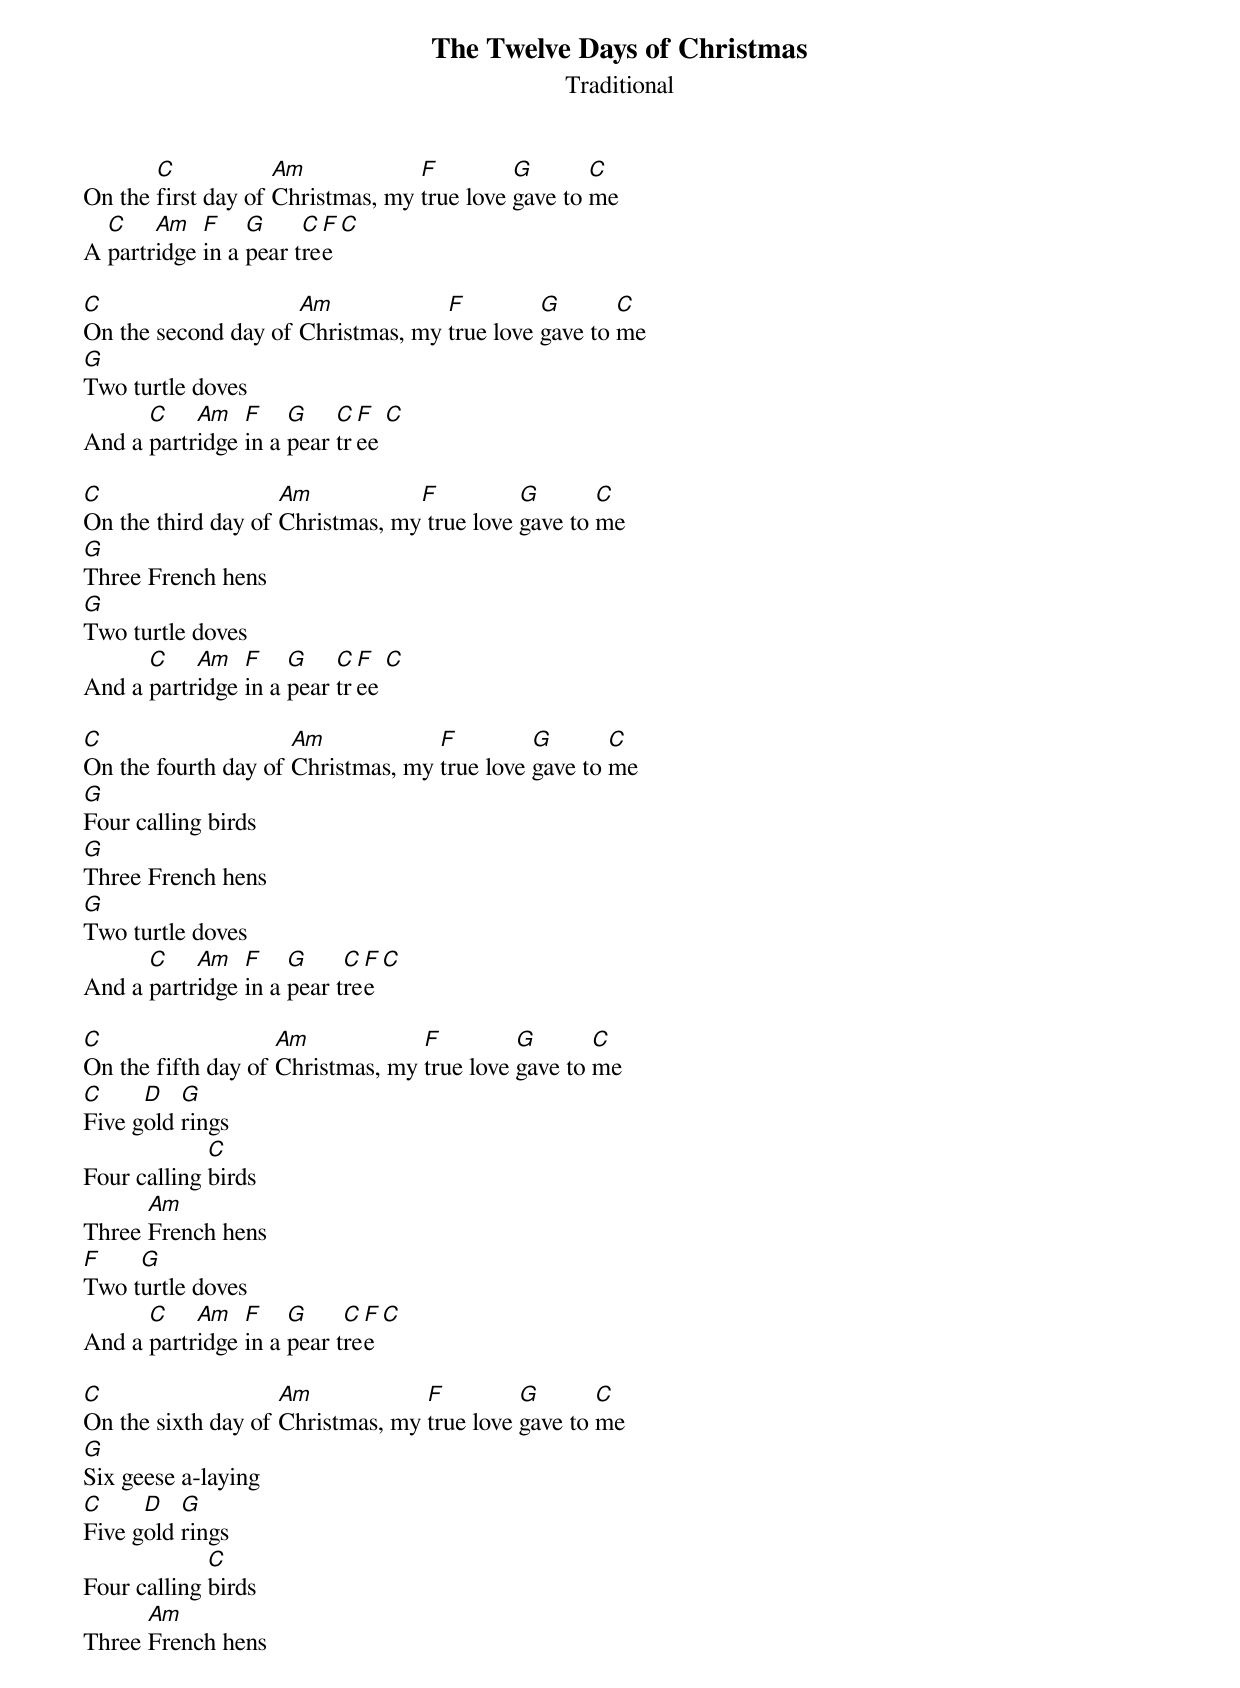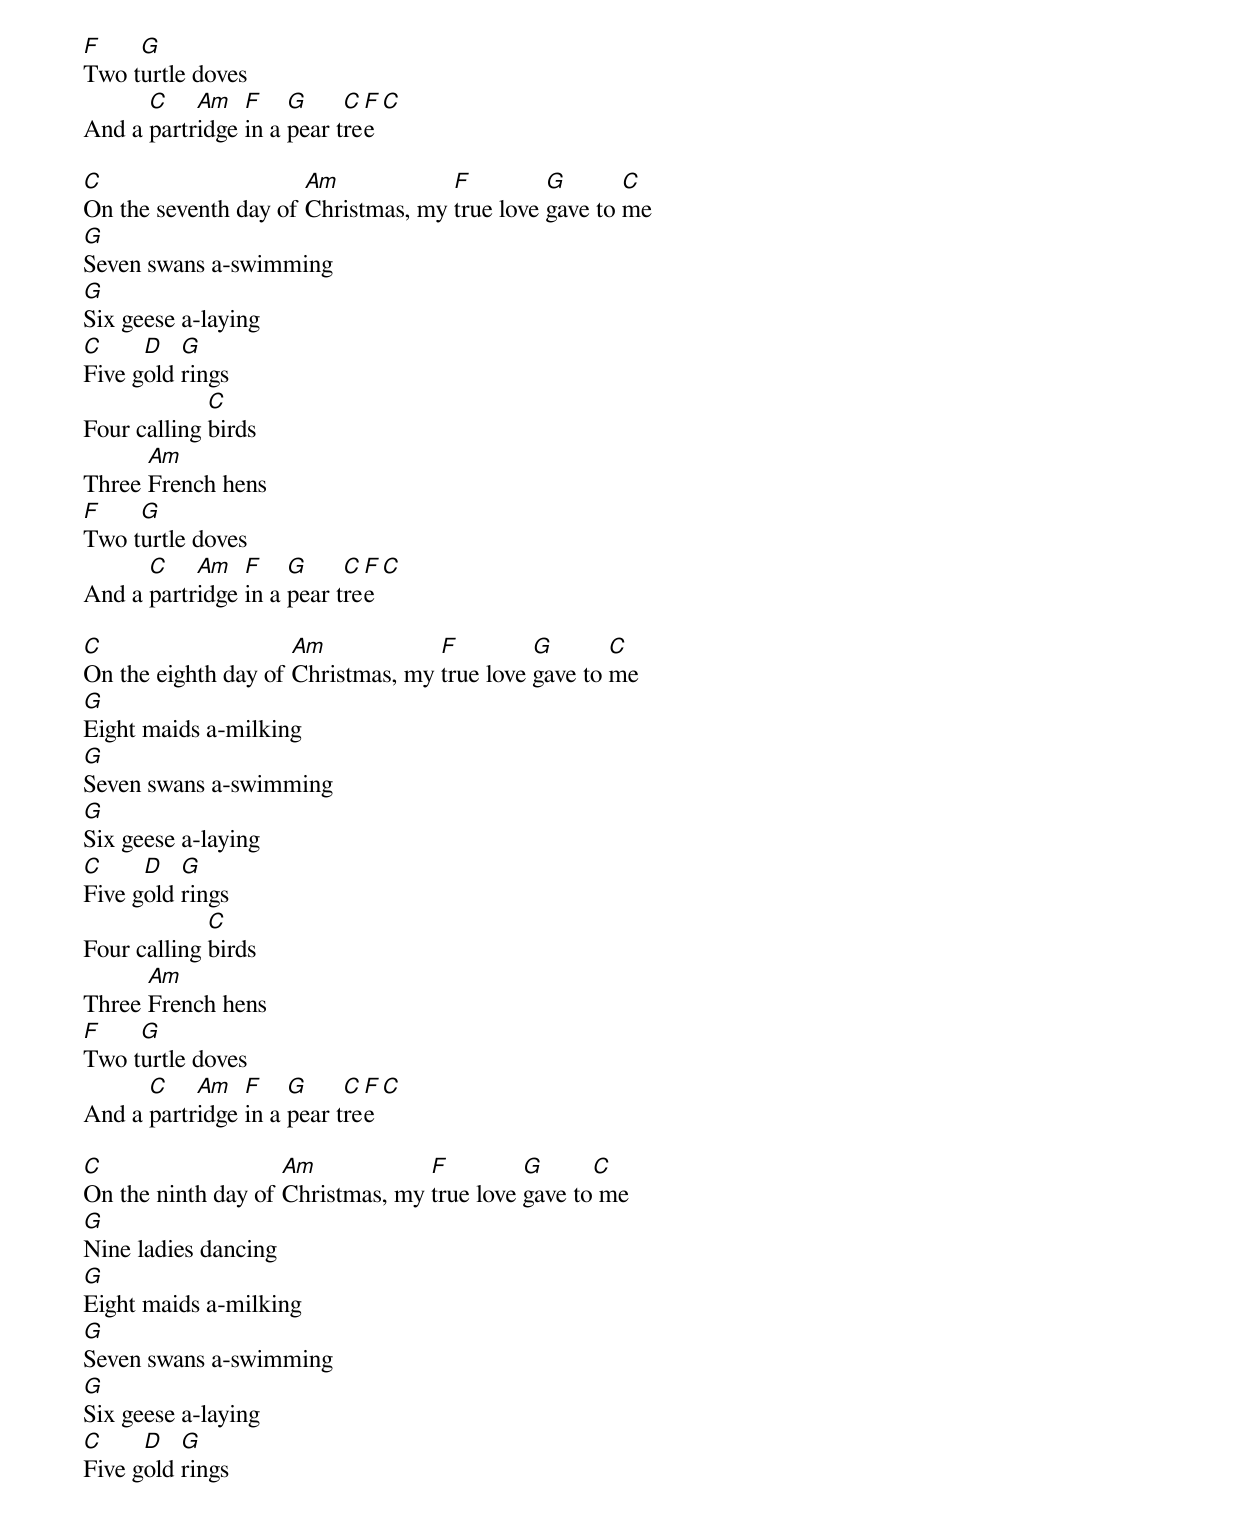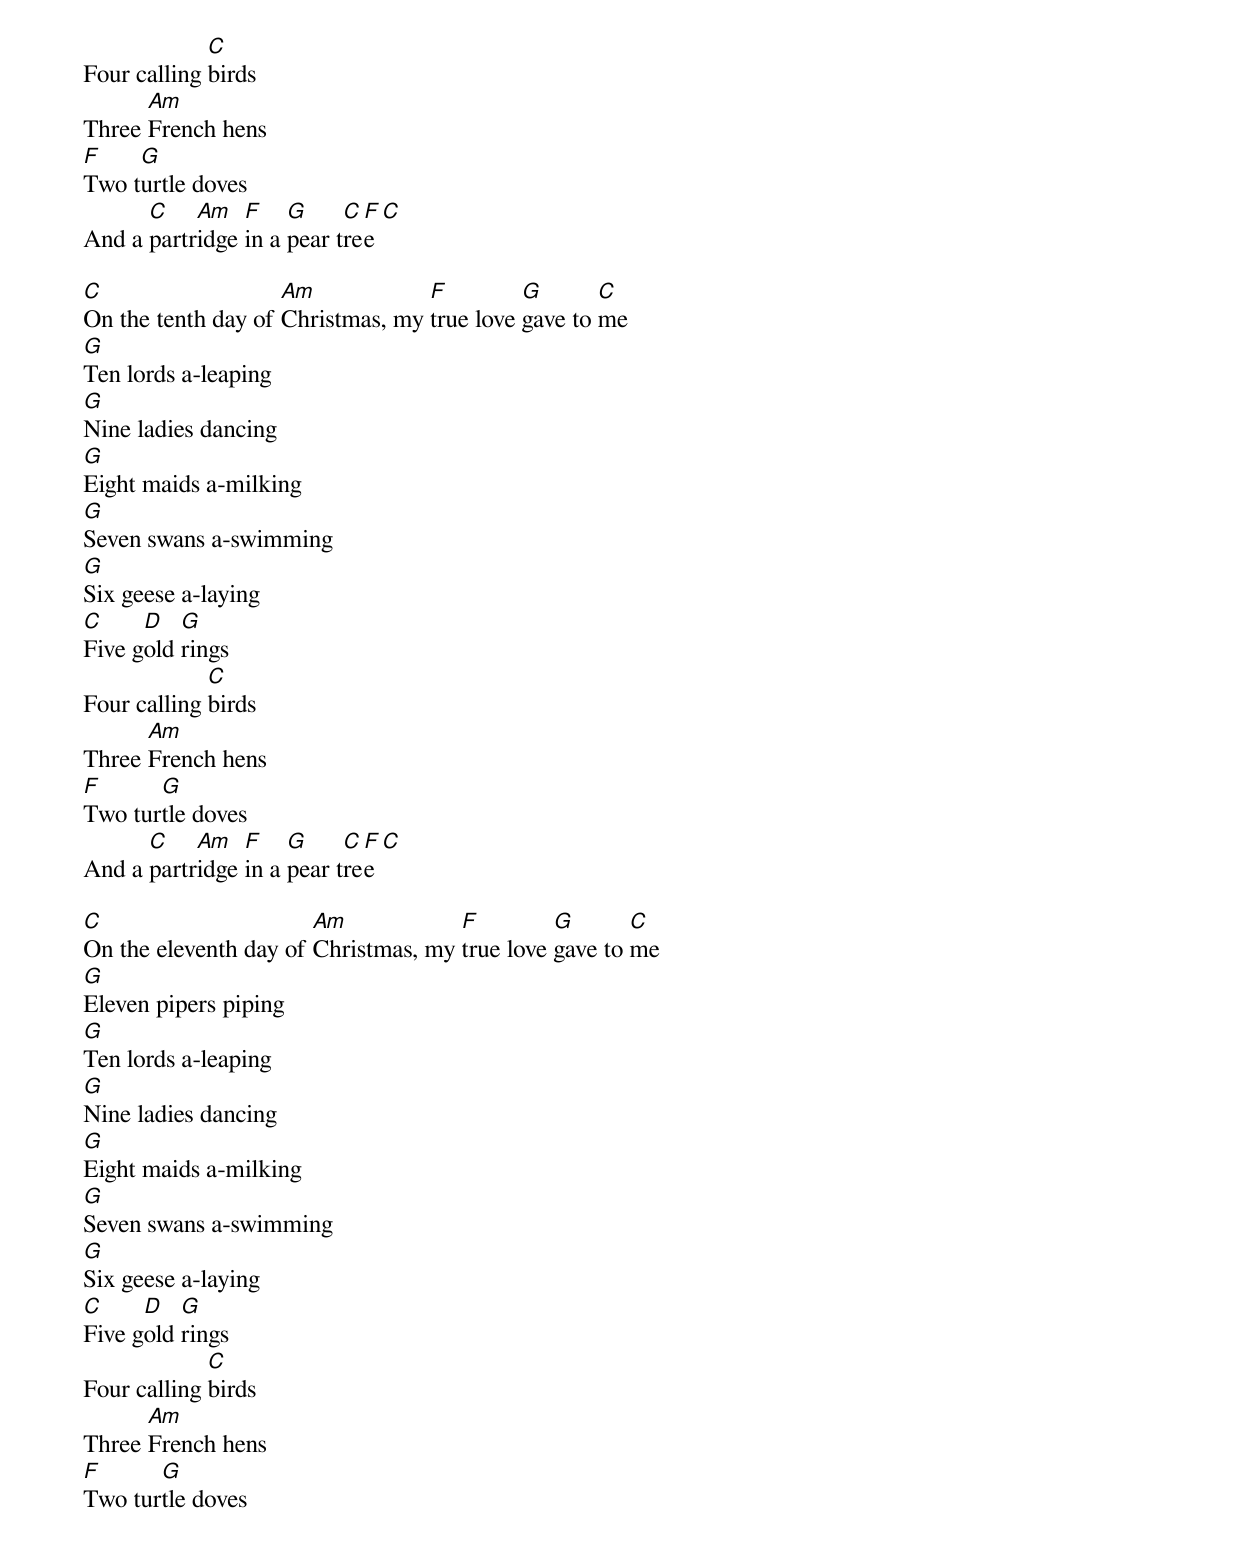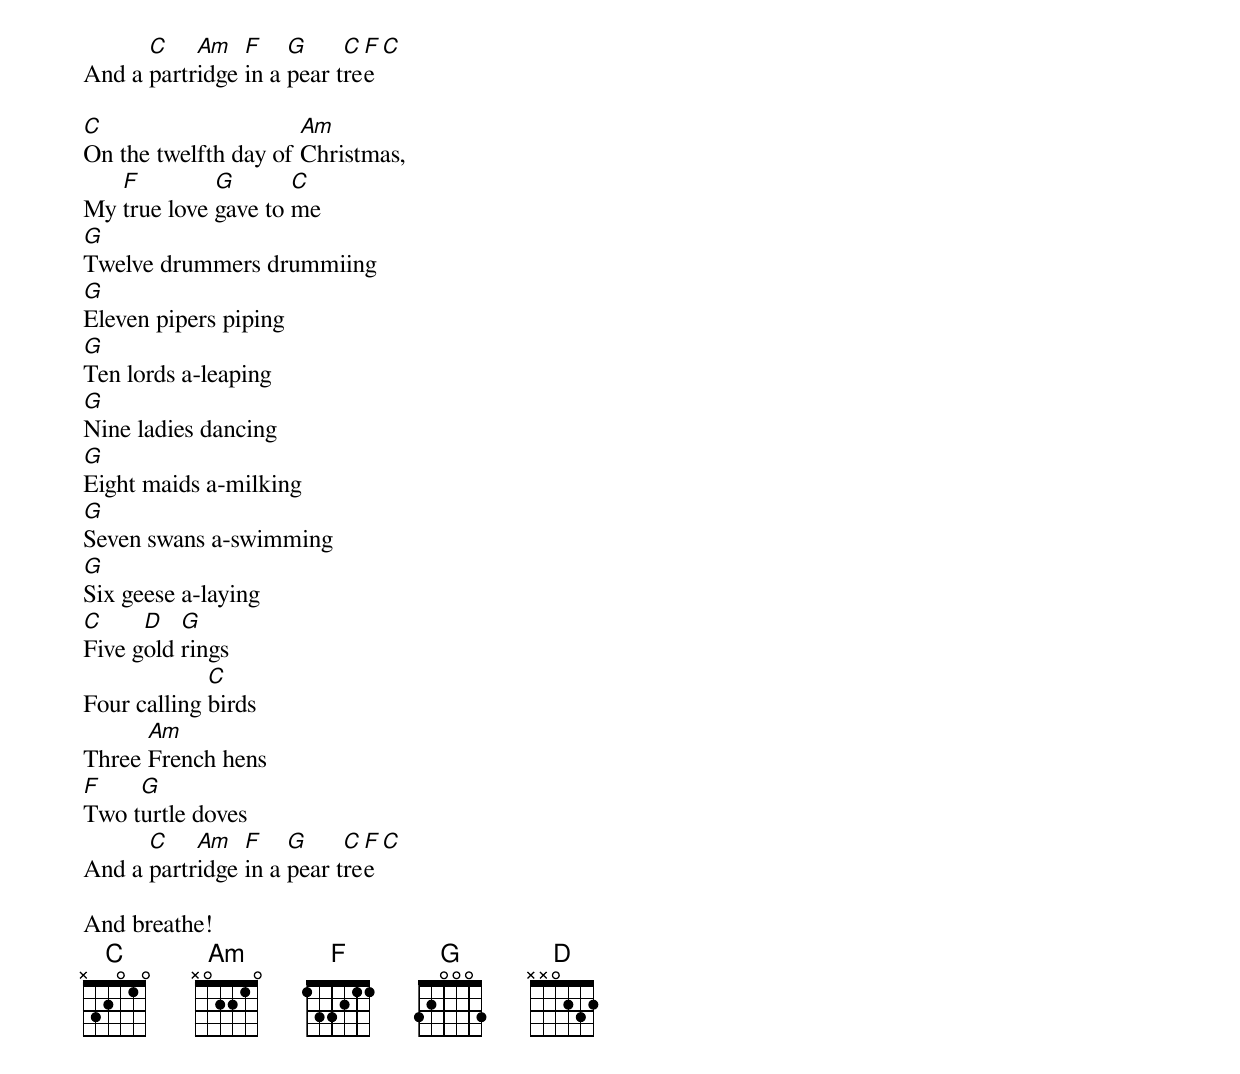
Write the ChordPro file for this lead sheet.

{title: The Twelve Days of Christmas}
{subtitle: Traditional}

On the [C]first day of [Am]Christmas, my [F]true love [G]gave to [C]me
A [C]partr[Am]idge [F]in a [G]pear t[C]re[F]e [C]

[C]On the second day of [Am]Christmas, my [F]true love [G]gave to [C]me
[G]Two turtle doves
And a [C]partr[Am]idge [F]in a [G]pear [C]tr[F]ee [C]

[C]On the third day of [Am]Christmas, my[F] true love [G]gave to [C]me
[G]Three French hens
[G]Two turtle doves
And a [C]partr[Am]idge [F]in a [G]pear [C]tr[F]ee [C]

[C]On the fourth day of [Am]Christmas, my [F]true love [G]gave to [C]me
[G]Four calling birds
[G]Three French hens
[G]Two turtle doves
And a [C]partr[Am]idge [F]in a [G]pear t[C]re[F]e [C]

[C]On the fifth day of [Am]Christmas, my [F]true love [G]gave to [C]me
[C]Five g[D]old [G]rings
Four calling [C]birds
Three [Am]French hens
[F]Two t[G]urtle doves
And a [C]partr[Am]idge [F]in a [G]pear t[C]re[F]e [C]

[C]On the sixth day of [Am]Christmas, my [F]true love [G]gave to [C]me
[G]Six geese a-laying
[C]Five g[D]old [G]rings
Four calling [C]birds
Three [Am]French hens
[F]Two t[G]urtle doves
And a [C]partr[Am]idge [F]in a [G]pear t[C]re[F]e [C]

[C]On the seventh day of [Am]Christmas, my [F]true love [G]gave to [C]me
[G]Seven swans a-swimming
[G]Six geese a-laying
[C]Five g[D]old [G]rings
Four calling [C]birds
Three [Am]French hens
[F]Two t[G]urtle doves
And a [C]partr[Am]idge [F]in a [G]pear t[C]re[F]e [C]

[C]On the eighth day of [Am]Christmas, my [F]true love [G]gave to [C]me
[G]Eight maids a-milking
[G]Seven swans a-swimming
[G]Six geese a-laying
[C]Five g[D]old [G]rings
Four calling [C]birds
Three [Am]French hens
[F]Two t[G]urtle doves
And a [C]partr[Am]idge [F]in a [G]pear t[C]re[F]e [C]

[C]On the ninth day of [Am]Christmas, my [F]true love [G]gave to[C] me
[G]Nine ladies dancing
[G]Eight maids a-milking
[G]Seven swans a-swimming
[G]Six geese a-laying
[C]Five g[D]old [G]rings
Four calling [C]birds
Three [Am]French hens
[F]Two t[G]urtle doves
And a [C]partr[Am]idge [F]in a [G]pear t[C]re[F]e [C]

[C]On the tenth day of [Am]Christmas, my [F]true love [G]gave to [C]me
[G]Ten lords a-leaping
[G]Nine ladies dancing
[G]Eight maids a-milking
[G]Seven swans a-swimming
[G]Six geese a-laying
[C]Five g[D]old [G]rings
Four calling [C]birds
Three [Am]French hens
[F]Two tur[G]tle doves
And a [C]partr[Am]idge [F]in a [G]pear t[C]re[F]e [C]

[C]On the eleventh day of [Am]Christmas, my [F]true love [G]gave to [C]me
[G]Eleven pipers piping
[G]Ten lords a-leaping
[G]Nine ladies dancing
[G]Eight maids a-milking
[G]Seven swans a-swimming
[G]Six geese a-laying
[C]Five g[D]old [G]rings
Four calling [C]birds
Three [Am]French hens
[F]Two tur[G]tle doves
And a [C]partr[Am]idge [F]in a [G]pear t[C]re[F]e [C]

[C]On the twelfth day of [Am]Christmas,
My [F]true love [G]gave to [C]me
[G]Twelve drummers drummiing
[G]Eleven pipers piping
[G]Ten lords a-leaping
[G]Nine ladies dancing
[G]Eight maids a-milking
[G]Seven swans a-swimming
[G]Six geese a-laying
[C]Five g[D]old [G]rings
Four calling [C]birds
Three [Am]French hens
[F]Two t[G]urtle doves
And a [C]partr[Am]idge [F]in a [G]pear t[C]re[F]e [C]

And breathe!
